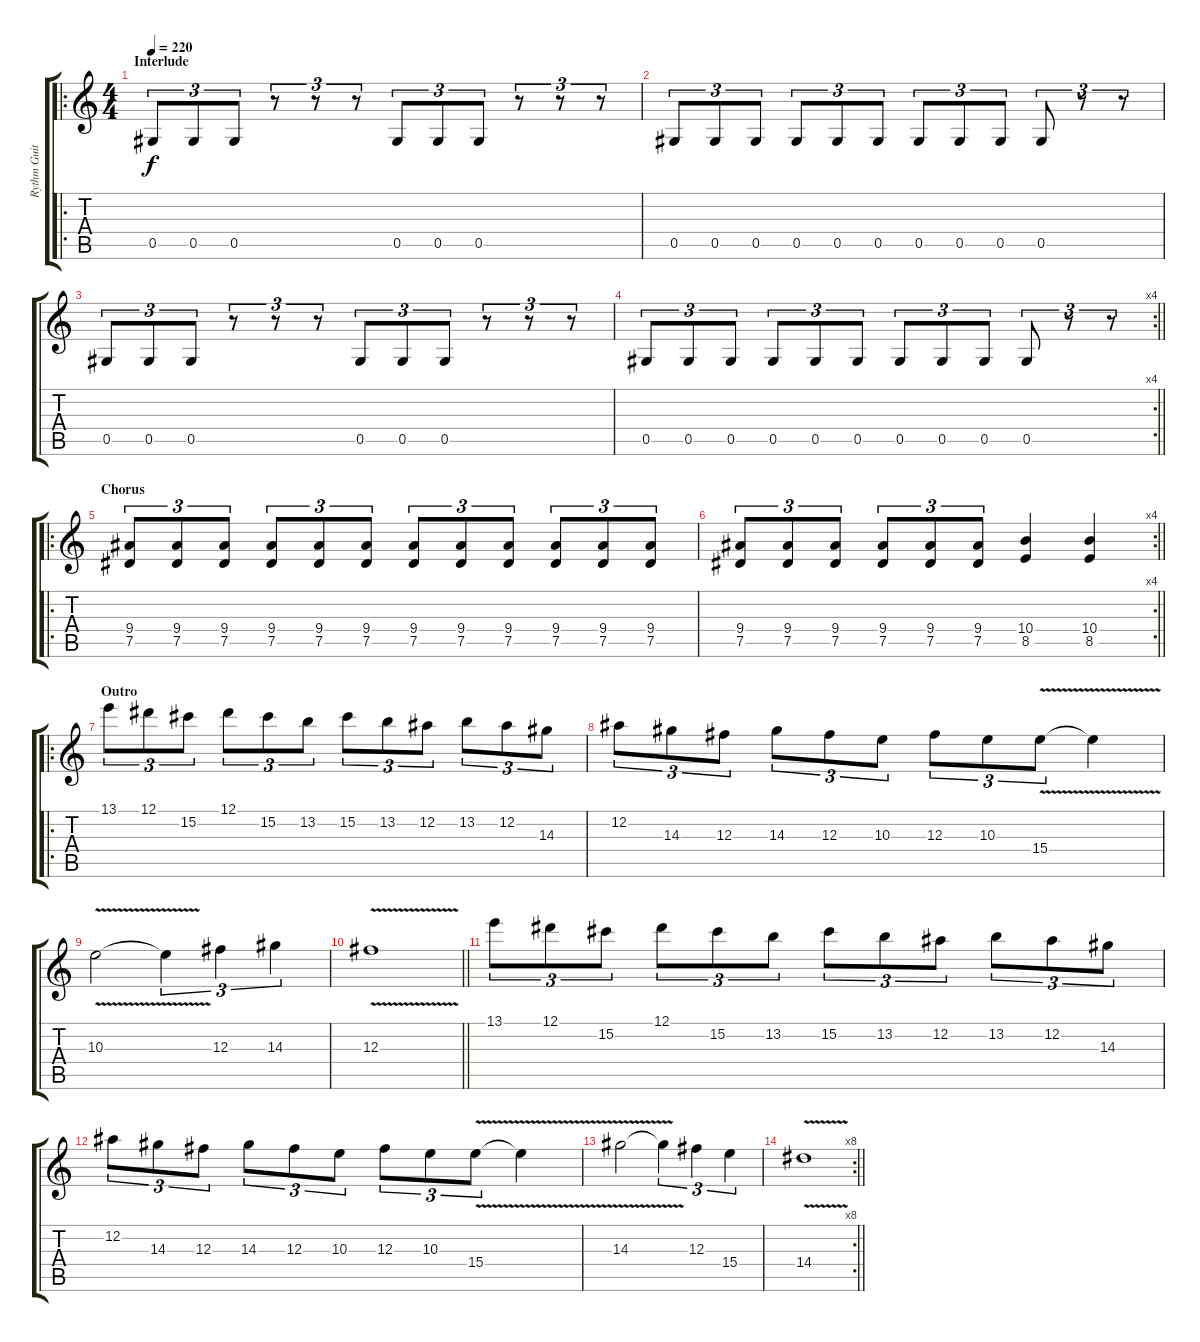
\track ("Rythm Guitar" "Rythm Guit") {instrument acousticguitarsteel}
\staff {score tabs}
\tuning (Eb4 Bb3 Gb3 Db3 Ab2 Eb2) {hide}
\ro
\ts (4 4)
\section ("" "Interlude")
\tempo 220
\clef g2
\ks c
0.5.8{tu (3 2) dy f} 0.5.8{tu (3 2)} 0.5.8{tu (3 2)} r.8{tu (3 2)} r.8{tu (3 2)} r.8{tu (3 2)} 0.5.8{tu (3 2)} 0.5.8{tu (3 2)} 0.5.8{tu (3 2)} r.8{tu (3 2)} r.8{tu (3 2)} r.8{tu (3 2)} |
0.5.8{tu (3 2)} 0.5.8{tu (3 2)} 0.5.8{tu (3 2)} 0.5.8{tu (3 2)} 0.5.8{tu (3 2)} 0.5.8{tu (3 2)} 0.5.8{tu (3 2)} 0.5.8{tu (3 2)} 0.5.8{tu (3 2)} 0.5.8{tu (3 2)} r.8{tu (3 2)} r.8{tu (3 2)} |
0.5.8{tu (3 2)} 0.5.8{tu (3 2)} 0.5.8{tu (3 2)} r.8{tu (3 2)} r.8{tu (3 2)} r.8{tu (3 2)} 0.5.8{tu (3 2)} 0.5.8{tu (3 2)} 0.5.8{tu (3 2)} r.8{tu (3 2)} r.8{tu (3 2)} r.8{tu (3 2)} |
\rc 4
\barLineRight lightlight
0.5.8{tu (3 2)} 0.5.8{tu (3 2)} 0.5.8{tu (3 2)} 0.5.8{tu (3 2)} 0.5.8{tu (3 2)} 0.5.8{tu (3 2)} 0.5.8{tu (3 2)} 0.5.8{tu (3 2)} 0.5.8{tu (3 2)} 0.5.8{tu (3 2)} r.8{tu (3 2)} r.8{tu (3 2)} |
\ro
\section ("" "Chorus")
(9.4 7.5).8{tu (3 2)} (9.4 7.5).8{tu (3 2)} (9.4 7.5).8{tu (3 2)} (9.4 7.5).8{tu (3 2)} (9.4 7.5).8{tu (3 2)} (9.4 7.5).8{tu (3 2)} (9.4 7.5).8{tu (3 2)} (9.4 7.5).8{tu (3 2)} (9.4 7.5).8{tu (3 2)} (9.4 7.5).8{tu (3 2)} (9.4 7.5).8{tu (3 2)} (9.4 7.5).8{tu (3 2)} |
\rc 4
\barLineRight lightlight
(9.4 7.5).8{tu (3 2)} (9.4 7.5).8{tu (3 2)} (9.4 7.5).8{tu (3 2)} (9.4 7.5).8{tu (3 2)} (9.4 7.5).8{tu (3 2)} (9.4 7.5).8{tu (3 2)} (10.4 8.5).4 (10.4 8.5).4 |
\ro
\section ("" "Outro")
13.1.8{tu (3 2)} 12.1.8{tu (3 2)} 15.2.8{tu (3 2)} 12.1.8{tu (3 2)} 15.2.8{tu (3 2)} 13.2.8{tu (3 2)} 15.2.8{tu (3 2)} 13.2.8{tu (3 2)} 12.2.8{tu (3 2)} 13.2.8{tu (3 2)} 12.2.8{tu (3 2)} 14.3.8{tu (3 2)} |
12.2.8{tu (3 2)} 14.3.8{tu (3 2)} 12.3.8{tu (3 2)} 14.3.8{tu (3 2)} 12.3.8{tu (3 2)} 10.3.8{tu (3 2)} 12.3.8{tu (3 2)} 10.3.8{tu (3 2)} 15.4{v}.8{tu (3 2)} 15.4{t}.4 |
10.3{v}.2 10.3{t}.4{tu (3 2)} 12.3.4{tu (3 2)} 14.3.4{tu (3 2)} |
\barLineRight lightlight
12.3{v}.1 |
13.1.8{tu (3 2)} 12.1.8{tu (3 2)} 15.2.8{tu (3 2)} 12.1.8{tu (3 2)} 15.2.8{tu (3 2)} 13.2.8{tu (3 2)} 15.2.8{tu (3 2)} 13.2.8{tu (3 2)} 12.2.8{tu (3 2)} 13.2.8{tu (3 2)} 12.2.8{tu (3 2)} 14.3.8{tu (3 2)} |
12.2.8{tu (3 2)} 14.3.8{tu (3 2)} 12.3.8{tu (3 2)} 14.3.8{tu (3 2)} 12.3.8{tu (3 2)} 10.3.8{tu (3 2)} 12.3.8{tu (3 2)} 10.3.8{tu (3 2)} 15.4{v}.8{tu (3 2)} 15.4{t}.4 |
14.3{v}.2 14.3{t}.4{tu (3 2)} 12.3.4{tu (3 2)} 15.4.4{tu (3 2)} |
\rc 8
\barLineRight lightlight
14.4{v}.1
